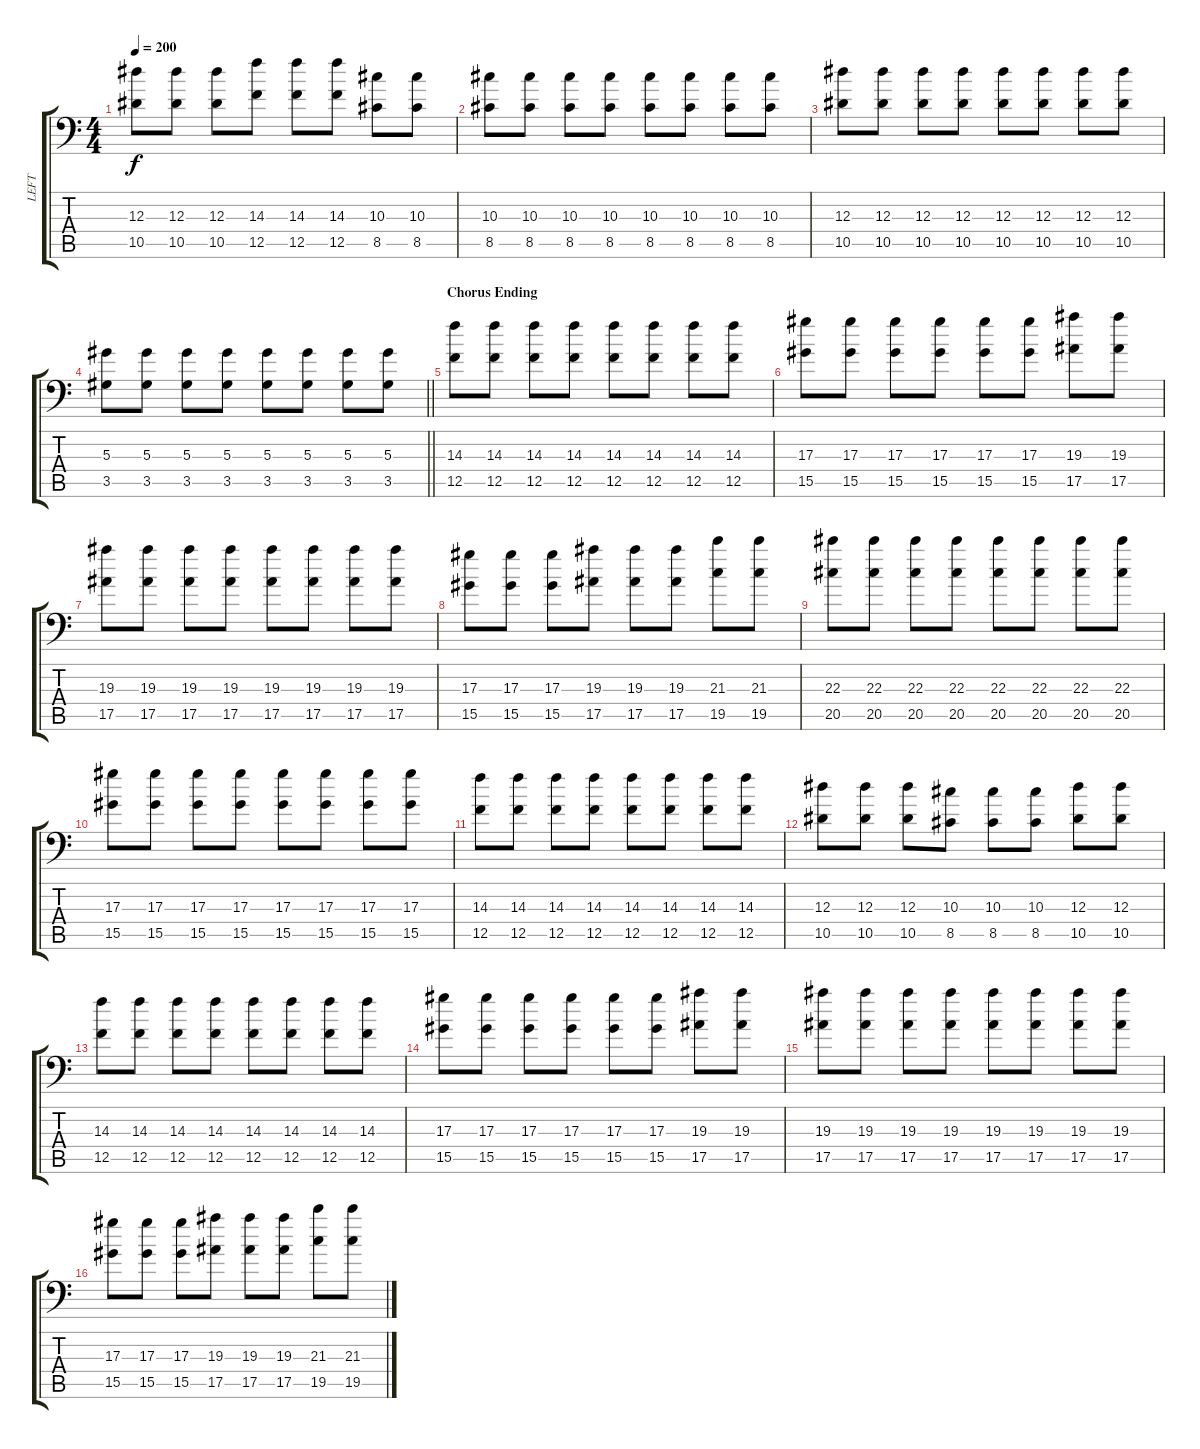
\track ("LEFT" "LEFT") {instrument overdrivenguitar}
\staff {score tabs}
\tuning (C4 G3 Eb3 Bb2 F2 Bb1) {hide}
\ts (4 4)
\tempo 200
\clef f4
\ks c
(12.3 10.5).8{dy f} (12.3 10.5).8 (12.3 10.5).8 (14.3 12.5).8 (14.3 12.5).8 (14.3 12.5).8 (10.3 8.5).8 (10.3 8.5).8 |
(10.3 8.5).8 (10.3 8.5).8 (10.3 8.5).8 (10.3 8.5).8 (10.3 8.5).8 (10.3 8.5).8 (10.3 8.5).8 (10.3 8.5).8 |
(12.3 10.5).8 (12.3 10.5).8 (12.3 10.5).8 (12.3 10.5).8 (12.3 10.5).8 (12.3 10.5).8 (12.3 10.5).8 (12.3 10.5).8 |
\barLineRight lightlight
(5.3 3.5).8 (5.3 3.5).8 (5.3 3.5).8 (5.3 3.5).8 (5.3 3.5).8 (5.3 3.5).8 (5.3 3.5).8 (5.3 3.5).8 |
\section ("" "Chorus Ending")
(14.3 12.5).8 (14.3 12.5).8 (14.3 12.5).8 (14.3 12.5).8 (14.3 12.5).8 (14.3 12.5).8 (14.3 12.5).8 (14.3 12.5).8 |
(17.3 15.5).8 (17.3 15.5).8 (17.3 15.5).8 (17.3 15.5).8 (17.3 15.5).8 (17.3 15.5).8 (19.3 17.5).8 (19.3 17.5).8 |
(19.3 17.5).8 (19.3 17.5).8 (19.3 17.5).8 (19.3 17.5).8 (19.3 17.5).8 (19.3 17.5).8 (19.3 17.5).8 (19.3 17.5).8 |
(17.3 15.5).8 (17.3 15.5).8 (17.3 15.5).8 (19.3 17.5).8 (19.3 17.5).8 (19.3 17.5).8 (21.3 19.5).8 (21.3 19.5).8 |
(22.3 20.5).8 (22.3 20.5).8 (22.3 20.5).8 (22.3 20.5).8 (22.3 20.5).8 (22.3 20.5).8 (22.3 20.5).8 (22.3 20.5).8 |
(17.3 15.5).8 (17.3 15.5).8 (17.3 15.5).8 (17.3 15.5).8 (17.3 15.5).8 (17.3 15.5).8 (17.3 15.5).8 (17.3 15.5).8 |
(14.3 12.5).8 (14.3 12.5).8 (14.3 12.5).8 (14.3 12.5).8 (14.3 12.5).8 (14.3 12.5).8 (14.3 12.5).8 (14.3 12.5).8 |
(12.3 10.5).8 (12.3 10.5).8 (12.3 10.5).8 (10.3 8.5).8 (10.3 8.5).8 (10.3 8.5).8 (12.3 10.5).8 (12.3 10.5).8 |
(14.3 12.5).8 (14.3 12.5).8 (14.3 12.5).8 (14.3 12.5).8 (14.3 12.5).8 (14.3 12.5).8 (14.3 12.5).8 (14.3 12.5).8 |
(17.3 15.5).8 (17.3 15.5).8 (17.3 15.5).8 (17.3 15.5).8 (17.3 15.5).8 (17.3 15.5).8 (19.3 17.5).8 (19.3 17.5).8 |
(19.3 17.5).8 (19.3 17.5).8 (19.3 17.5).8 (19.3 17.5).8 (19.3 17.5).8 (19.3 17.5).8 (19.3 17.5).8 (19.3 17.5).8 |
(17.3 15.5).8 (17.3 15.5).8 (17.3 15.5).8 (19.3 17.5).8 (19.3 17.5).8 (19.3 17.5).8 (21.3 19.5).8 (21.3 19.5).8
